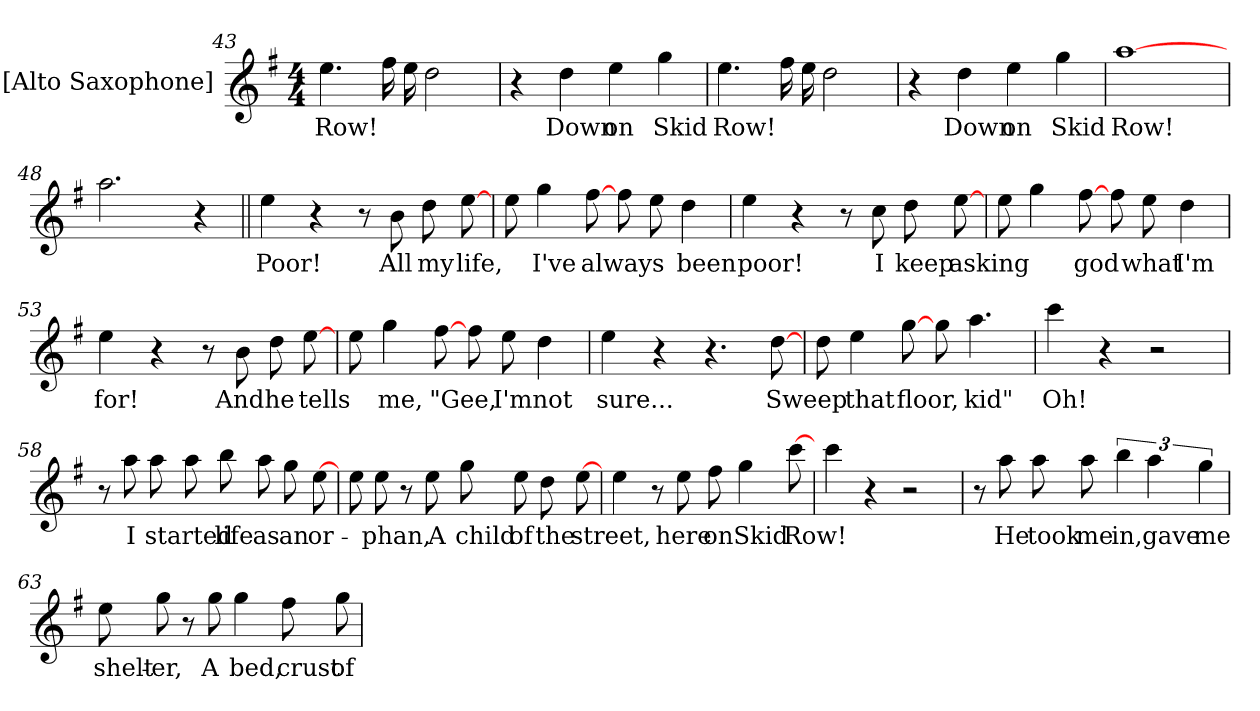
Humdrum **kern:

**kern	**text
*part1	*part1
*staff1	*staff1
*I"[Alto Saxophone]	*
*I'A Sax	*
*clefG2	*
*ITrd5c9	*
*k[b-e-]	*
*B-:	*
*M4/4	*
=43	=43
4.g	-Row!
16a	.
16g	.
2f	.
=44	=44
4r	.
4f	-Down
4g	-on
4b-	-Skid
=45	=45
4.g	-Row!
16a	.
16g	.
2f	.
=46	=46
4r	.
4f	-Down
4g	-on
4b-	-Skid
=47	=47
[1cc	-Row!
=48	=48
2.cc	.
4r	.
=49||	=49||
4g	-Poor!
4r	.
8r	.
8d	-All
8fL	-my
[8g	-life,
=50	=50
8gL	.
4b-	-I've
[8a	-always
8aL	.
8g	.
4f	-been
=51	=51
4g	-poor!
4r	.
8r	.
8e-	-I
8fL	-keep
[8g	-asking
=52	=52
8gL	.
4b-	.
[8a	-god
8aL	.
8g	-what
4f	-I'm
=53	=53
4g	-for!
4r	.
8r	.
8d	-And
8fL	-he
[8g	-tells
=54	=54
8gL	.
4b-	-me,
[8a	-"Gee,
8aL	.
8g	-I'm
4f	-not
=55	=55
4g	-sure...
4r	.
4.r	.
[8f	-Sweep
=56	=56
8fL	.
4g	-that
[8b-	-floor,
8b-L	.
4.cc	-kid"
=57	=57
4ee-	-Oh!
4r	.
2r	.
=58	=58
8r	.
8cc	-I
8ccL	-started
8cc	.
8ddL	-life
8cc	-as
8b-	-an
[8g	-or-
=59	=59
8gL	.
8g	-phan,
8r	.
8g	-A
8b-L	-child
8g	-of
8f	-the
[8g	-street,
=60	=60
4g	.
8r	.
8g	-here
8aL	-on
4b-	-Skid
[8ee-	-Row!
=61	=61
4ee-	.
4r	.
2r	.
=62	=62
8r	.
8cc	-He
8ccL	-took
8cc	-me
6dd	-in,
6cc	-gave
6b-	-me
=63	=63
8gL	-shelt-
8b-	-er,
8r	.
8b-	-A
4b-	-bed,
8aL	-crust
8b-	-of
=	=
*-	*-
